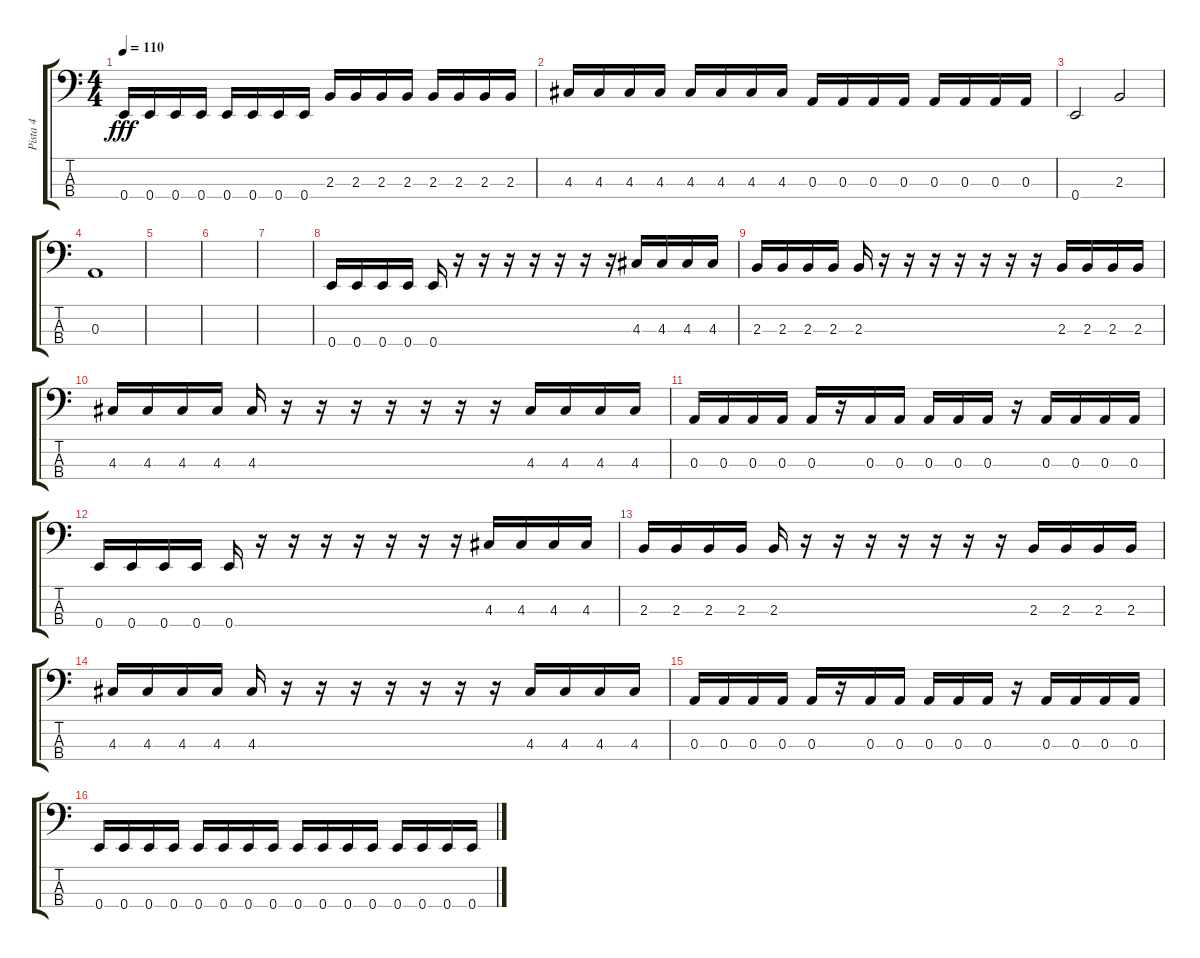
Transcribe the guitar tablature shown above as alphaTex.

\track ("Pista 4" "Pista 4") {instrument electricbasspick}
\staff {score tabs}
\tuning (G2 D2 A1 E1) {hide}
\ts (4 4)
\tempo 110
\clef f4
\ks c
0.4.16{dy fff} 0.4.16 0.4.16 0.4.16 0.4.16 0.4.16 0.4.16 0.4.16 2.3.16 2.3.16 2.3.16 2.3.16 2.3.16 2.3.16 2.3.16 2.3.16 |
4.3.16 4.3.16 4.3.16 4.3.16 4.3.16 4.3.16 4.3.16 4.3.16 0.3.16 0.3.16 0.3.16 0.3.16 0.3.16 0.3.16 0.3.16 0.3.16 |
0.4.2 2.3.2 |
0.3.1 |
|
|
|
0.4.16 0.4.16 0.4.16 0.4.16 0.4.16 r.16 r.16 r.16 r.16 r.16 r.16 r.16 4.3.16 4.3.16 4.3.16 4.3.16 |
2.3.16 2.3.16 2.3.16 2.3.16 2.3.16 r.16 r.16 r.16 r.16 r.16 r.16 r.16 2.3.16 2.3.16 2.3.16 2.3.16 |
4.3.16 4.3.16 4.3.16 4.3.16 4.3.16 r.16 r.16 r.16 r.16 r.16 r.16 r.16 4.3.16 4.3.16 4.3.16 4.3.16 |
0.3.16 0.3.16 0.3.16 0.3.16 0.3.16 r.16 0.3.16 0.3.16 0.3.16 0.3.16 0.3.16 r.16 0.3.16 0.3.16 0.3.16 0.3.16 |
0.4.16 0.4.16 0.4.16 0.4.16 0.4.16 r.16 r.16 r.16 r.16 r.16 r.16 r.16 4.3.16 4.3.16 4.3.16 4.3.16 |
2.3.16 2.3.16 2.3.16 2.3.16 2.3.16 r.16 r.16 r.16 r.16 r.16 r.16 r.16 2.3.16 2.3.16 2.3.16 2.3.16 |
4.3.16 4.3.16 4.3.16 4.3.16 4.3.16 r.16 r.16 r.16 r.16 r.16 r.16 r.16 4.3.16 4.3.16 4.3.16 4.3.16 |
0.3.16 0.3.16 0.3.16 0.3.16 0.3.16 r.16 0.3.16 0.3.16 0.3.16 0.3.16 0.3.16 r.16 0.3.16 0.3.16 0.3.16 0.3.16 |
0.4.16 0.4.16 0.4.16 0.4.16 0.4.16 0.4.16 0.4.16 0.4.16 0.4.16 0.4.16 0.4.16 0.4.16 0.4.16 0.4.16 0.4.16 0.4.16
